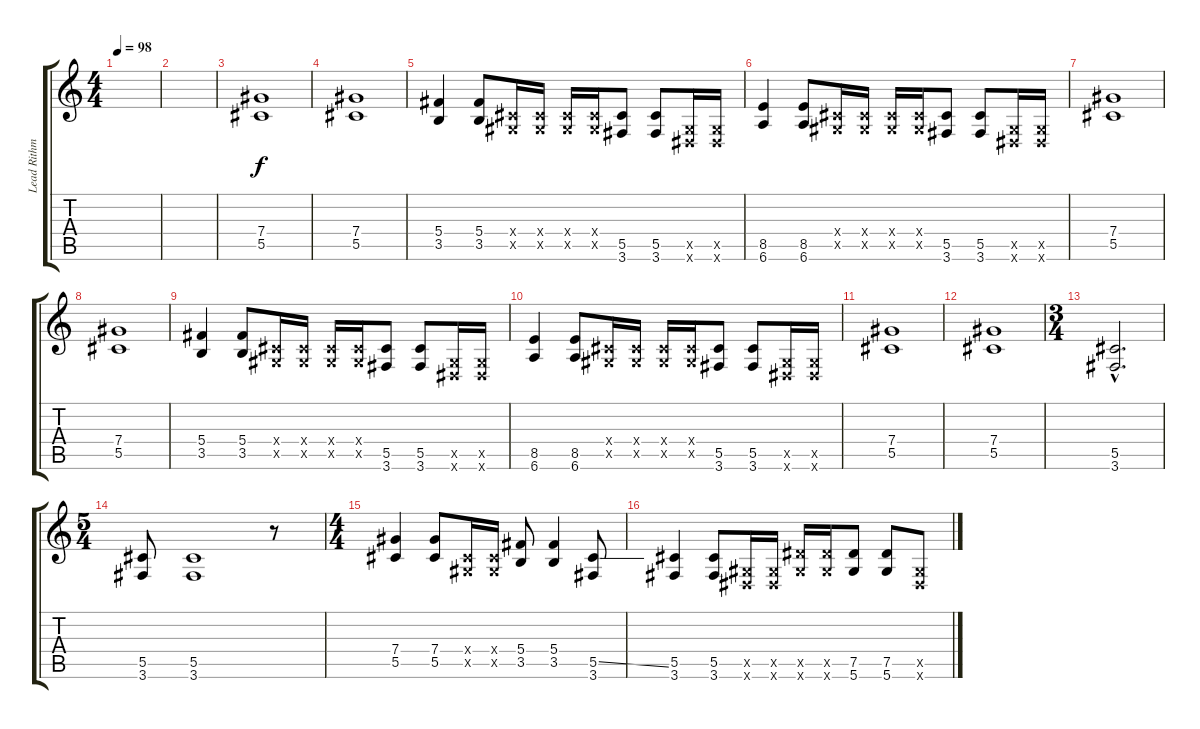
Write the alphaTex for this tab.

\track ("Lead Rithm" "Lead Rithm") {instrument overdrivenguitar}
\staff {score tabs}
\tuning (Eb4 Bb3 Gb3 Db3 Ab2 Eb2) {hide}
\ts (4 4)
\tempo 98
\clef g2
\ks c
|
|
(7.4 5.5).1 |
(7.4 5.5).1 |
(5.4 3.5).4 (5.4 3.5).8 (0.4{x} 0.5{x}).16 (0.4{x} 0.5{x}).16 (0.4{x} 0.5{x}).16 (0.4{x} 0.5{x}).16 (5.5 3.6).8 (5.5 3.6).8 (0.5{x} 0.6{x}).16 (0.5{x} 0.6{x}).16 |
(8.5 6.6).4 (8.5 6.6).8 (0.4{x} 0.5{x}).16 (0.4{x} 0.5{x}).16 (0.4{x} 0.5{x}).16 (0.4{x} 0.5{x}).16 (5.5 3.6).8 (5.5 3.6).8 (0.5{x} 0.6{x}).16 (0.5{x} 0.6{x}).16 |
(7.4 5.5).1 |
(7.4 5.5).1 |
(5.4 3.5).4 (5.4 3.5).8 (0.4{x} 0.5{x}).16 (0.4{x} 0.5{x}).16 (0.4{x} 0.5{x}).16 (0.4{x} 0.5{x}).16 (5.5 3.6).8 (5.5 3.6).8 (0.5{x} 0.6{x}).16 (0.5{x} 0.6{x}).16 |
(8.5 6.6).4 (8.5 6.6).8 (0.4{x} 0.5{x}).16 (0.4{x} 0.5{x}).16 (0.4{x} 0.5{x}).16 (0.4{x} 0.5{x}).16 (5.5 3.6).8 (5.5 3.6).8 (0.5{x} 0.6{x}).16 (0.5{x} 0.6{x}).16 |
(7.4 5.5).1 |
(7.4 5.5).1 |
\ts (3 4)
(5.5{hac} 3.6{hac}).2{d} |
\ts (5 4)
(5.5 3.6).8 (5.5 3.6).1 r.8 |
\ts (4 4)
(7.4 5.5).4 (7.4 5.5).8 (0.4{x} 0.5{x}).16 (0.4{x} 0.5{x}).16 (5.4 3.5).8 (5.4 3.5).4 (5.5{ss} 3.6).8 |
(5.5 3.6).4 (5.5 3.6).8 (0.5{x} 0.6{x}).16 (0.5{x} 0.6{x}).16 (7.5{x} 5.6{x}).16 (7.5{x} 5.6{x}).16 (7.5 5.6).8 (7.5 5.6).8 (0.5{x} 0.6{x}).8
